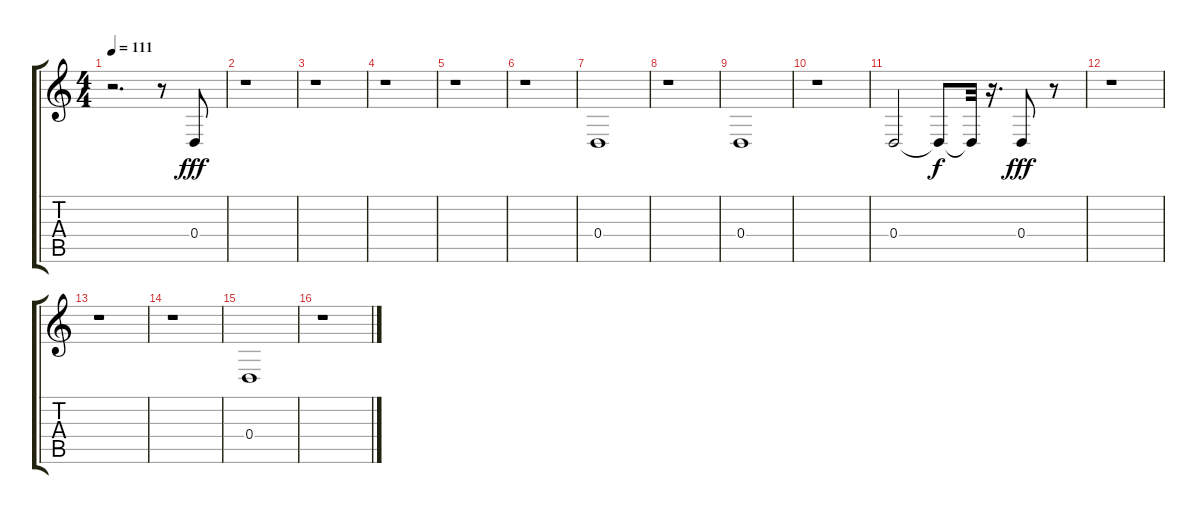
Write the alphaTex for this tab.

\track "" {instrument synthstrings1}
\staff {score tabs}
\tuning (E4 B3 G3 D3 A2 E2) {hide}
\ts (4 4)
\tempo 111
\clef g2
\ks c
r.2{d dy fff} r.8 0.4.8 |
r.1 |
r.1 |
r.1 |
r.1 |
r.1 |
0.4.1 |
r.1 |
0.4.1 |
r.1 |
0.4.2 0.4{t}.8{dy f} 0.4{t}.32 r.16{d} 0.4.8{dy fff} r.8 |
r.1 |
r.1 |
r.1 |
0.4.1 |
r.1
